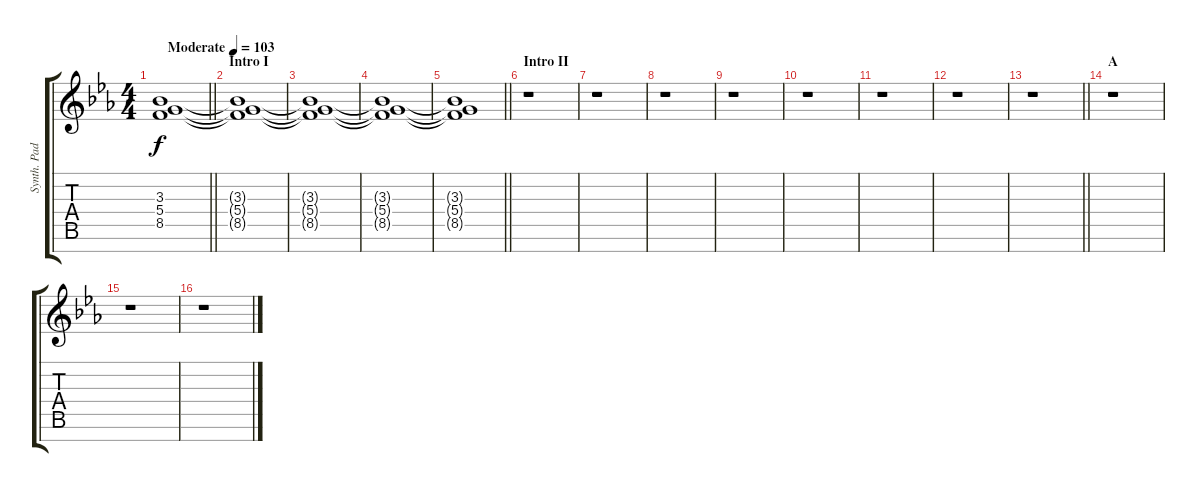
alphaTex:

\track ("Synth. Pad I" "Synth. Pad") {instrument pad2warm}
\staff {score tabs}
\tuning (E5 B4 G4 D4 A3 E3 B2) {hide}
\ts (4 4)
\tempo (103 "Moderate")
\clef g2
\barLineRight lightlight
\ks eb
(3.3 5.4 8.5).1{dy f instrument pad2warm} |
\section ("" "Intro I")
(3.3{t} 5.4{t} 8.5{t}).1 |
(3.3{t} 5.4{t} 8.5{t}).1 |
(3.3{t} 5.4{t} 8.5{t}).1 |
\barLineRight lightlight
(3.3{t} 5.4{t} 8.5{t}).1 |
\section ("" "Intro II")
r.1 |
r.1 |
r.1 |
r.1 |
r.1 |
r.1 |
r.1 |
\barLineRight lightlight
r.1 |
\section ("" "A")
r.1 |
r.1 |
r.1
